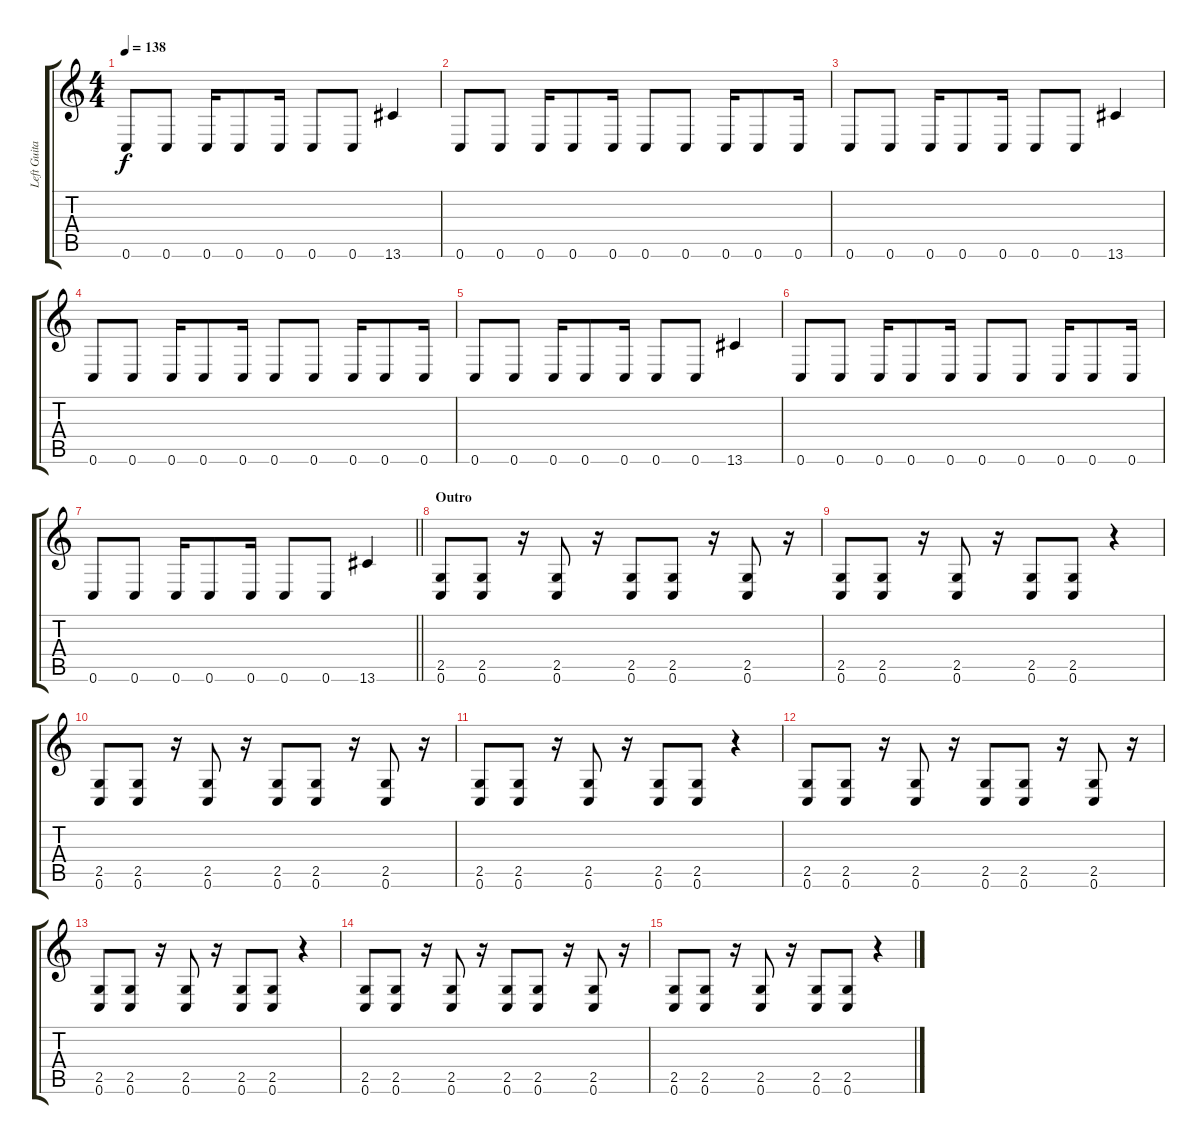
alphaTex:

\track ("Left Guitar" "Left Guita") {instrument overdrivenguitar}
\staff {score tabs}
\tuning (C4 G3 Eb3 Bb2 F2 C2) {hide}
\ts (4 4)
\tempo 138
\clef g2
\ks c
0.6.8{dy f} 0.6.8 0.6.16 0.6.8 0.6.16 0.6.8 0.6.8 13.6.4 |
0.6.8 0.6.8 0.6.16 0.6.8 0.6.16 0.6.8 0.6.8 0.6.16 0.6.8 0.6.16 |
0.6.8 0.6.8 0.6.16 0.6.8 0.6.16 0.6.8 0.6.8 13.6.4 |
0.6.8 0.6.8 0.6.16 0.6.8 0.6.16 0.6.8 0.6.8 0.6.16 0.6.8 0.6.16 |
0.6.8 0.6.8 0.6.16 0.6.8 0.6.16 0.6.8 0.6.8 13.6.4 |
0.6.8 0.6.8 0.6.16 0.6.8 0.6.16 0.6.8 0.6.8 0.6.16 0.6.8 0.6.16 |
\barLineRight lightlight
0.6.8 0.6.8 0.6.16 0.6.8 0.6.16 0.6.8 0.6.8 13.6.4 |
\section ("" "Outro")
(2.5 0.6).8 (2.5 0.6).8 r.16 (2.5 0.6).8 r.16 (2.5 0.6).8 (2.5 0.6).8 r.16 (2.5 0.6).8 r.16 |
(2.5 0.6).8 (2.5 0.6).8 r.16 (2.5 0.6).8 r.16 (2.5 0.6).8 (2.5 0.6).8 r.4 |
(2.5 0.6).8 (2.5 0.6).8 r.16 (2.5 0.6).8 r.16 (2.5 0.6).8 (2.5 0.6).8 r.16 (2.5 0.6).8 r.16 |
(2.5 0.6).8 (2.5 0.6).8 r.16 (2.5 0.6).8 r.16 (2.5 0.6).8 (2.5 0.6).8 r.4 |
(2.5 0.6).8 (2.5 0.6).8 r.16 (2.5 0.6).8 r.16 (2.5 0.6).8 (2.5 0.6).8 r.16 (2.5 0.6).8 r.16 |
(2.5 0.6).8 (2.5 0.6).8 r.16 (2.5 0.6).8 r.16 (2.5 0.6).8 (2.5 0.6).8 r.4 |
(2.5 0.6).8 (2.5 0.6).8 r.16 (2.5 0.6).8 r.16 (2.5 0.6).8 (2.5 0.6).8 r.16 (2.5 0.6).8 r.16 |
(2.5 0.6).8 (2.5 0.6).8 r.16 (2.5 0.6).8 r.16 (2.5 0.6).8 (2.5 0.6).8 r.4
